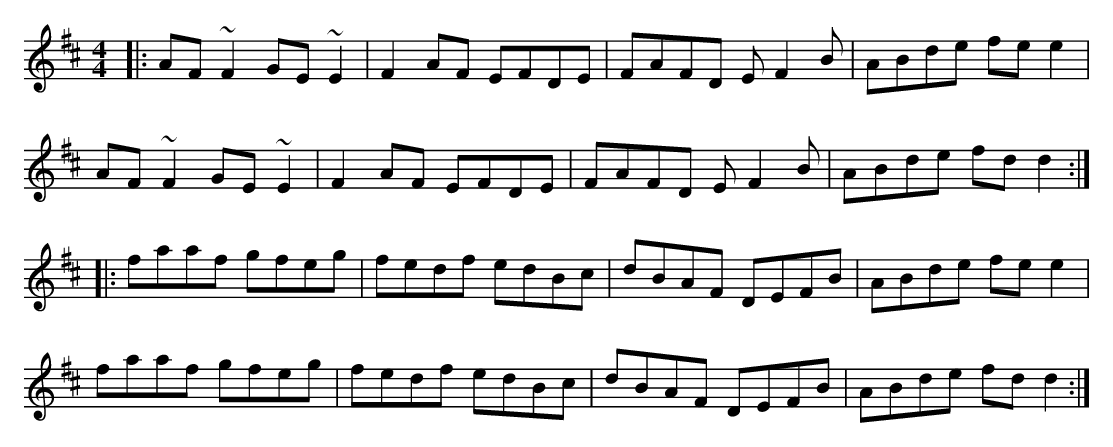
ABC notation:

X:1
M:4/4
K:D
|:AF ~F2 GE ~E2|F2 AF EFDE|FAFD E F2B|ABde fe e2|
AF ~F2 GE ~E2|F2 AF EFDE|FAFD E F2B|ABde fd d2:|
|:faaf gfeg|fedf edBc|dBAF DEFB|ABde fe e2|
faaf gfeg|fedf edBc|dBAF DEFB|ABde fd d2:|
